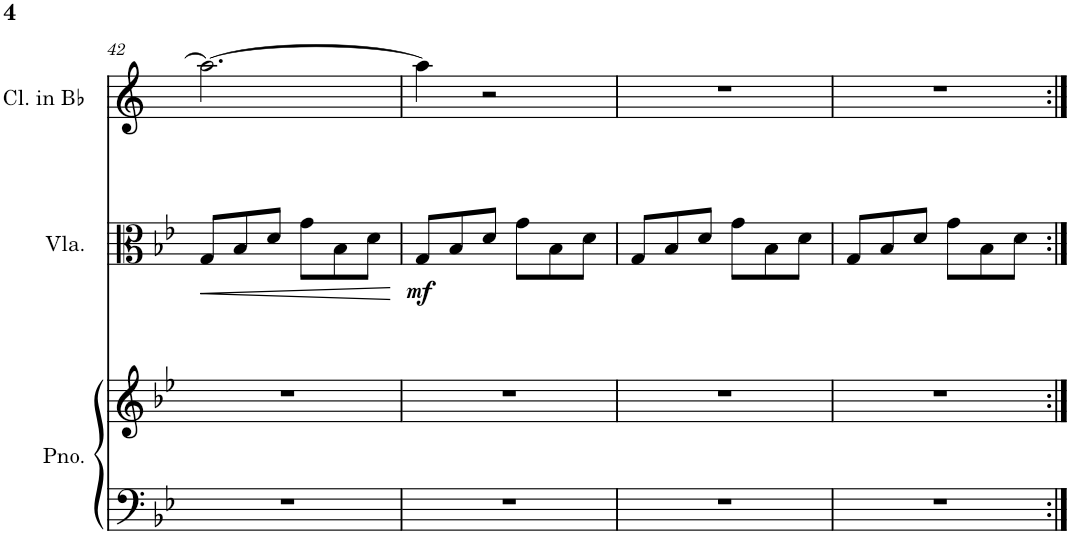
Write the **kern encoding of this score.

**kern	**kern	**kern	**dynam	**kern
*part3	*part3	*part2	*part2	*part1
*staff4	*staff3	*staff2	*staff2	*staff1
*I"Piano	*	*I"Viola	*	*I"Clarinet in Bb
*I'Pno.	*	*I'Vla.	*	*I'Cl. in Bb
!!LO:PB:g=z
*clefF4	*clefG2	*clefC3	*	*clefG2
*	*	*	*	*Trd1c2
*k[b-e-]	*k[b-e-]	*k[b-e-]	*	*k[]
*M6/8	*M6/8	*M6/8	*	*M6/8
=42	=42	=42	=42	=42
!	!	!	!LO:HP:b	!
2.r	2.r	8G/L	<	2.aa\_
.	.	8B-/	.	.
.	.	8d/J	.	.
.	.	8g\L	.	.
.	.	8B-\	.	.
.	.	8d\J	.	.
.	.	.	[	.
=43	=43	=43	=43	=43
!	!	!	!LO:DY:b	!
2.r	2.r	8G/L	mf	4aa\]
.	.	8B-/	.	.
.	.	8d/J	.	2r
.	.	8g\L	.	.
.	.	8B-\	.	.
.	.	8d\J	.	.
=44	=44	=44	=44	=44
2.r	2.r	8G/L	.	2.r
.	.	8B-/	.	.
.	.	8d/J	.	.
.	.	8g\L	.	.
.	.	8B-\	.	.
.	.	8d\J	.	.
=45	=45	=45	=45	=45
2.r	2.r	8G/L	.	2.r
.	.	8B-/	.	.
.	.	8d/J	.	.
.	.	8g\L	.	.
.	.	8B-\	.	.
.	.	8d\J	.	.
=:|!	=:|!	=:|!	=:|!	=:|!
*-	*-	*-	*-	*-
